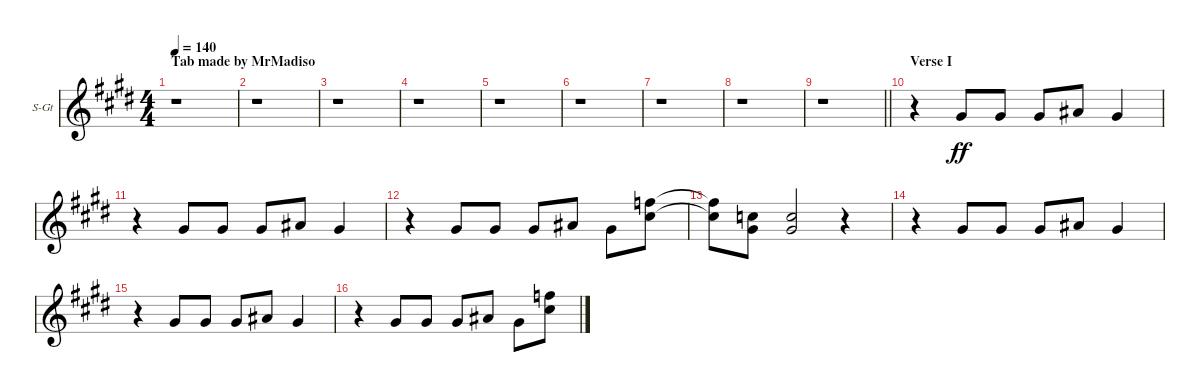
\bracketExtendMode groupsimilarinstruments
\firstSystemTrackNameOrientation horizontal
\otherSystemsTrackNameOrientation horizontal
\track ("Billi Joe [voice]" "S-Gt") {instrument tenorsax}
\staff {score}
\tuning (E4 B3 G3 D3 A2 E2)
\displaytranspose 12
\ts (4 4)
\beaming (8 2 2 2 2)
\section ("" "Tab made by MrMadiso")
\tempo 140
\clef g2
\ks e
r.1{ot 8vb dy ff instrument tenorsax} |
r.1 |
r.1 |
r.1 |
r.1 |
r.1 |
r.1 |
r.1 |
\barLineRight lightlight
r.1 |
\section ("" "Verse I")
r.4 6.4.8 6.4.8 6.4.8 8.4.8 6.4.4 |
r.4 6.4.8 6.4.8 6.4.8 8.4.8 6.4.4 |
r.4 6.4.8 6.4.8 6.4.8 8.4.8 6.4.8 (10.3 11.4).8 |
(10.3{t} 11.4{t}).8 (10.4 11.5).8 (10.4 11.5).2 r.4 |
r.4 6.4.8 6.4.8 6.4.8 8.4.8 6.4.4 |
r.4 6.4.8 6.4.8 6.4.8 8.4.8 6.4.4 |
r.4 6.4.8 6.4.8 6.4.8 8.4.8 6.4.8 (10.3 11.4).8
